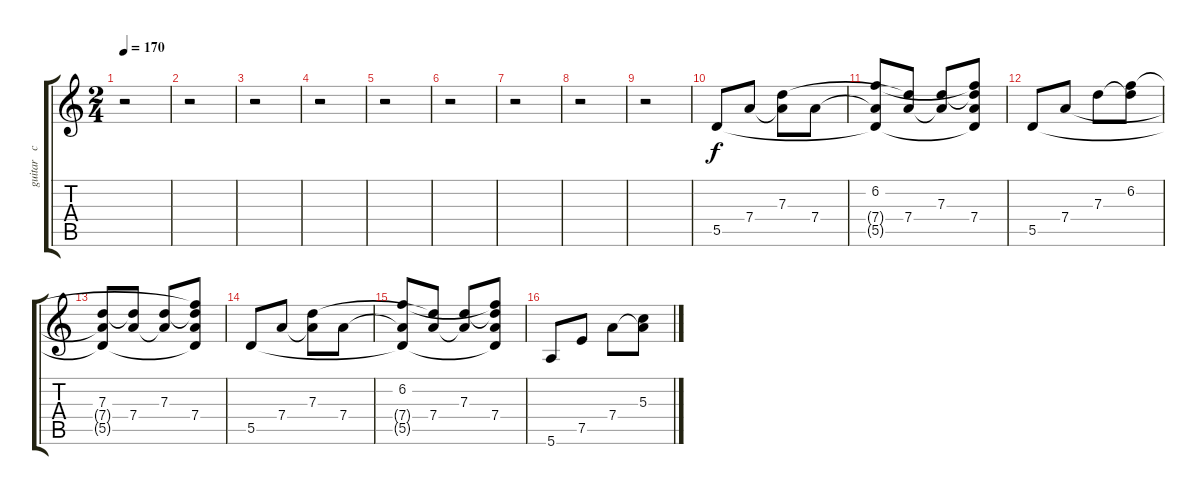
\track ("guitar   clean   one" "guitar   c") {instrument acousticguitarnylon}
\staff {score tabs}
\tuning (E4 B3 G3 D3 A2 E2) {hide}
\ts (2 4)
\tempo 170
\clef g2
\ks c
r.2{dy f} |
r.2 |
r.2 |
r.2 |
r.2 |
r.2 |
r.2 |
r.2 |
r.2 |
5.5.8 7.4.8 (7.3 7.4{t}).8 7.4.8 |
(6.2 7.4{t} 5.5{t}).8 (7.3{t} 7.4).8 (7.3 7.4{t}).8 (6.2{t} 7.3{t} 7.4 5.5{t}).8 |
5.5.8 7.4.8 7.3.8 (6.2 7.3{t}).8 |
(7.3 7.4{t} 5.5{t}).8 (7.3{t} 7.4).8 (7.3 7.4{t}).8 (6.2{t} 7.3{t} 7.4 5.5{t}).8 |
5.5.8 7.4.8 (7.3 7.4{t}).8 7.4.8 |
(6.2 7.4{t} 5.5{t}).8 (7.3{t} 7.4).8 (7.3 7.4{t}).8 (6.2{t} 7.3{t} 7.4 5.5{t}).8 |
5.6.8 7.5.8 7.4.8 (5.3 7.4{t}).8
